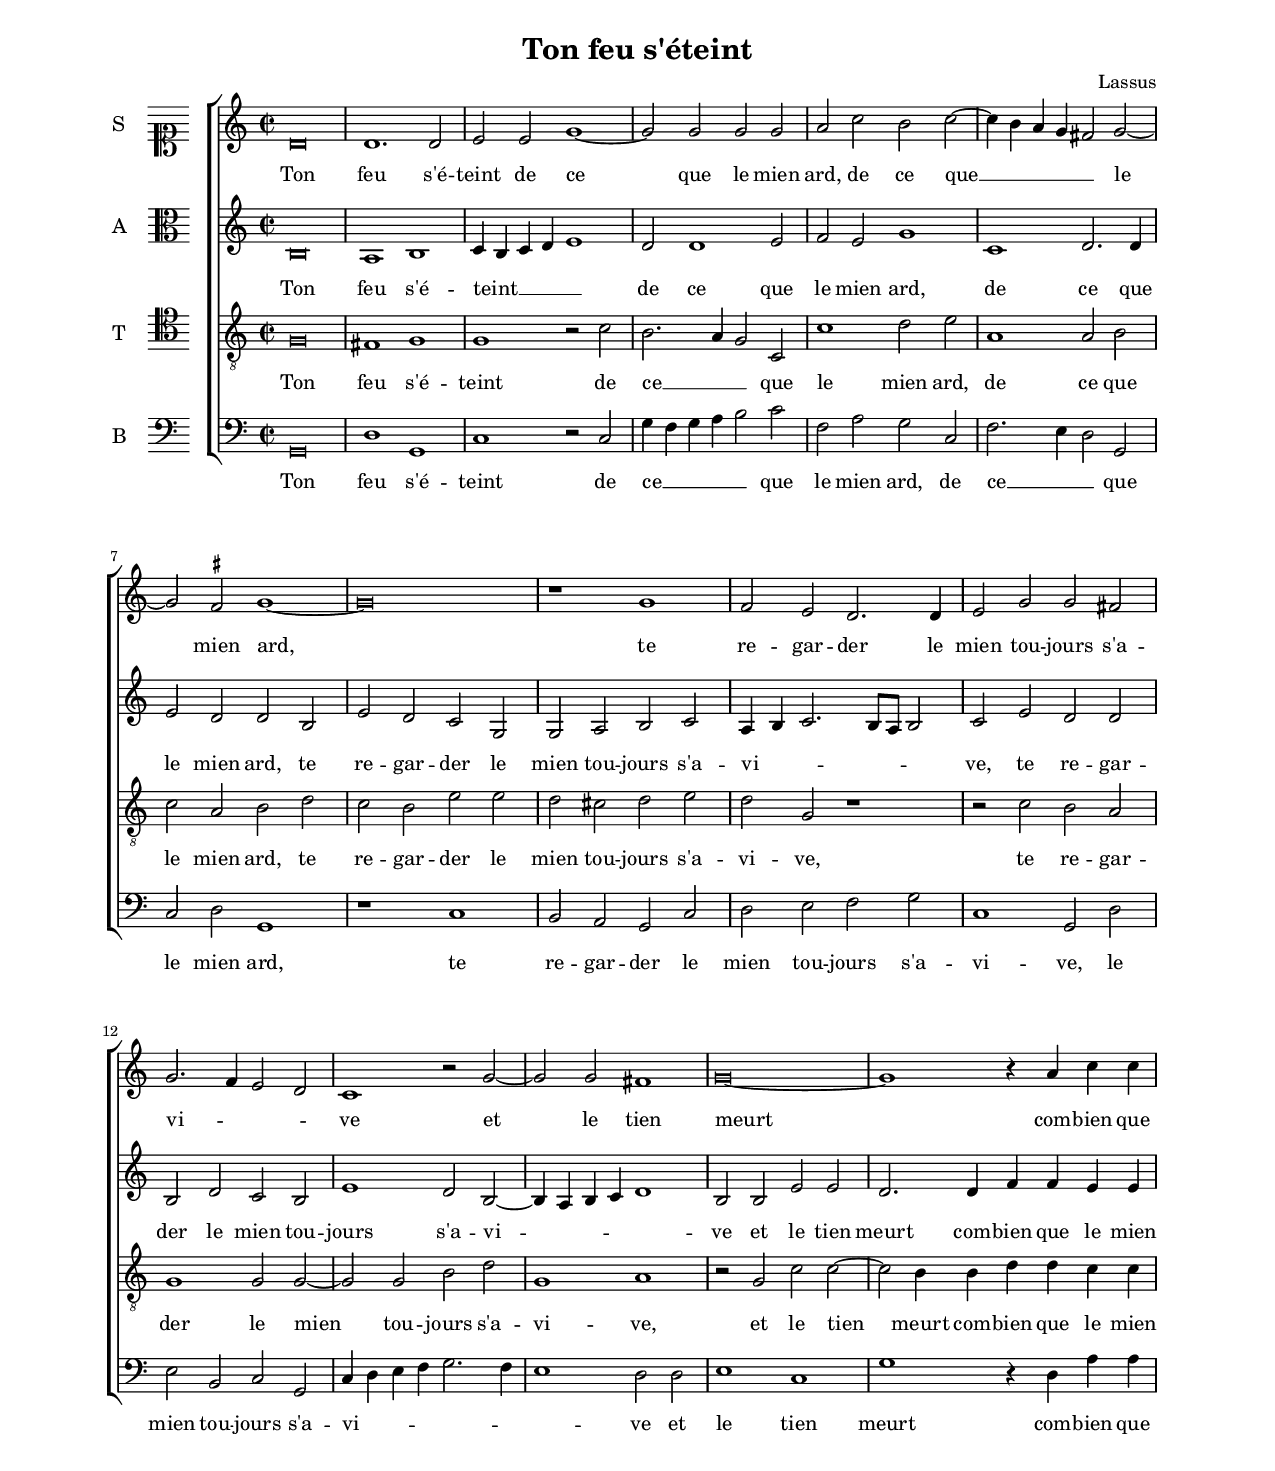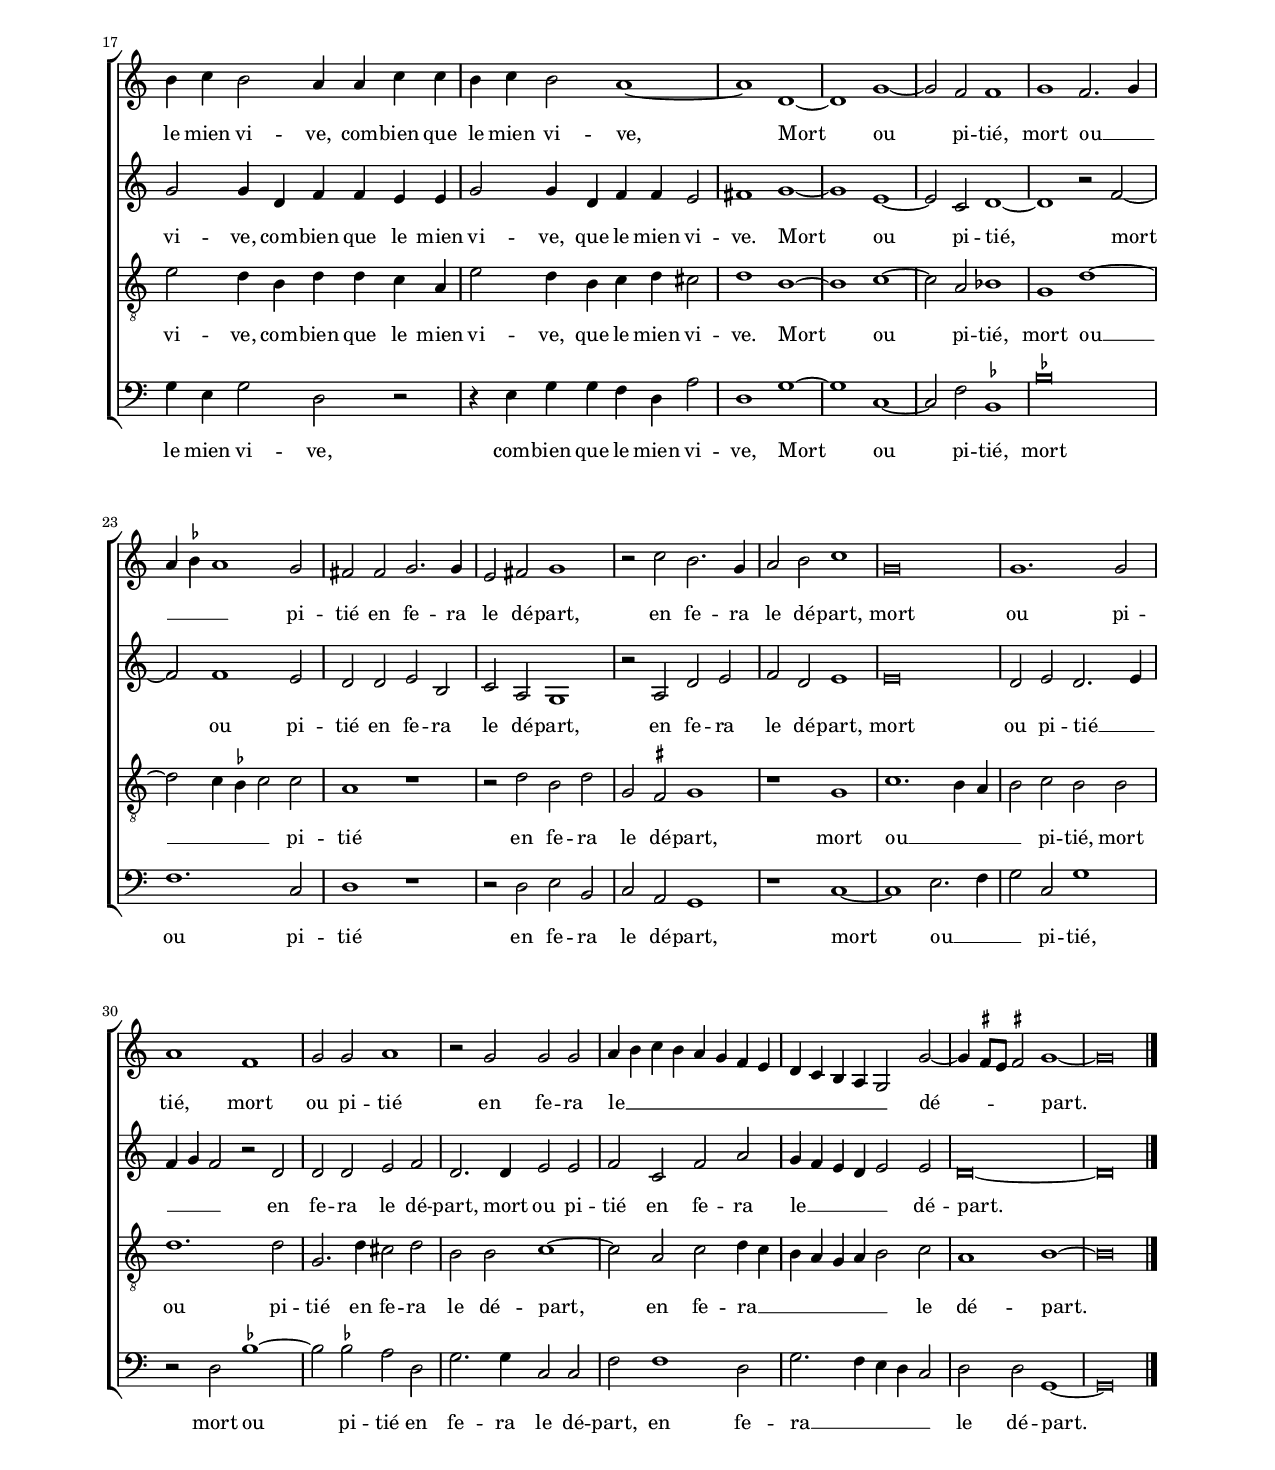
\header
{
  title="Ton feu s'éteint"
  composer="Lassus"
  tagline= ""
}

\version "2.18.2"
\include "deutsch.ly"
#(set-global-staff-size 16)
#(set-default-paper-size "letter")
#(ly:set-option 'point-and-click #f)

	
global = {
	\key c \major
	\time 2/2 \set Score.measureLength = #(ly:make-moment 2/1)
	% \time 3/1 \once \override Score.TimeSignature.style = #'single-digit
        \skip 1*72 \bar "|."
	}

	ficta = { \once \set suggestAccidentals = ##t }
	
	forget = #(define-music-function (parser location music) (ly:music?) #{
		\accidentalStyle forget
		$music
		\accidentalStyle default
		#})
	
	m = \melisma
	me = \melismaEnd
%	\mark \markup { \override #'(style . baroque) { \note  #"breve" #1 = \note #"breve." #1 } }


\paper
	{
	top-margin = 2 \cm
	bottom-margin = 2 \cm
	left-margin = 2 \cm
	right-margin = 2 \cm
	ragged-bottom = ##f
	ragged-last-bottom = ##t
	print-page-number = ##f
	system-system-spacing = #'((basic-distance . 20) (minimum-distance . 14) (padding . 8) (strechability . 150))
	systems-per-page = 3
        page-count = 2
%	min-systems-per-page = 3
%	oddHeaderMarkup = \markup { \fill-line { \null \null \column \right-align { \fontsize #1 \fromproperty #'page:page-number-string \null } } }
%	evenHeaderMarkup = \markup { \column \right-align { \fontsize #1 \fromproperty #'page:page-number-string \null } }
	}


incipitcantus = \markup { \score {
	{
	\set Staff.instrumentName = \markup { \fontsize #1 "S" }
	\key c \major
	\clef soprano
	s4 \bar ""
	}
	\layout  {
	raggedright = ##t
	indent = 0.9 \cm
	line-width = 1.6\cm
	\context { \Staff \remove Time_signature_engraver }
	\override Staff.Clef.Y-extent = #'(0 . 0)
	}} \hspace #1 }
	
      
incipitaltus = \markup { \score {
	{
	\set Staff.instrumentName = \markup { \fontsize #1 "A" }
	\key c \major
	\clef alto
	s4 \bar ""
	}
	\layout  {
	raggedright = ##t
	indent = 0.9 \cm
	line-width = 1.6\cm
	\context { \Staff \remove Time_signature_engraver }
	\override Staff.Clef.Y-extent = #'(0 . 0)
	}} \hspace #1 }


incipittenor = \markup { \score {
	{
	\set Staff.instrumentName = \markup { \fontsize #1 "T" }
	\key c \major
	\clef tenor
	s4 \bar ""
	}
	\layout  {
	raggedright = ##t
	indent = 0.9 \cm
	line-width = 1.6\cm
	\context { \Staff \remove Time_signature_engraver }
	\override Staff.Clef.Y-extent = #'(0 . 0)
	}} \hspace #1 }


incipitbassus = \markup { \score {
	{
	\set Staff.instrumentName = \markup { \fontsize #1 "B" }
	\key c \major
	\clef bass
	s4 \bar ""
	}
	\layout  {
	raggedright = ##t
	indent = 0.9 \cm
	line-width = 1.6\cm
	\context { \Staff \remove Time_signature_engraver }
	\override Staff.Clef.Y-extent = #'(0 . 0)
	}} \hspace #1 }


cantus =  \relative c''
	{
	d,\breve
	d1. d2
	e2 e g1~
	g2 g g g
%5
	a2 c h c~ |
	c4 h a g fis2 g~
	g2 \ficta fis g1~
	g\breve
	r1 g
%10
	f2 e d2. d4 |
	e2 g g fis
	g2. f4 e2 d
	c1 r2 g'~
	g2 g fis1
%15
	g\breve~ |
	g1 r4 a c c
	h4 c h2 a4 a c c
	h4 c h2 a1~
	a1 d,~
%20
	d1 g~ |
	g2 f f1
	g1 f2. g4
	a4 \ficta b a1 g2
	fis2 fis g2. g4
%25
	e2 fis g1 |
	r2 c h2. g4
	a2 h c1
	g\breve
	g1. g2
%30
	a1 f |
	g2 g a1
	r2 g g g
	a4 h c h a g f e
	d4 c h a g2 g'~
%35
	g4 \ficta fis8 e \ficta fis!2 g1~ |
	g\breve |
	}


altus =  \relative c'
        {
	h\breve
	a1 h
	c4 h c d e1
	d2 d1 e2
%5
	f2 e g1 |
	c,1 d2. d4
	e2 d d h
	e2 d c g
	g2 a h c
%10
	a4 h c2. h8 a h2 |
	c2 e d d
	h2 d c h
	e1 d2 h~
	h4 a h c d1
%15
	h2 h e e |
	d2. d4 f f e e
	g2 g4 d f f e e
	g2 g4 d f f e2
	fis1 g~
%20
	g1 e~ |
	e2 c d1~
	d1 r2 f~
	f2 f1 e2
	d2 d e h
%25
	c2 a g1 |
	r2 a d e
	f2 d e1
	e\breve
	d2 e d2. e4
%30
	f4 g f2 r d |
	d2 d e f
	d2. d4 e2 e
	f2 c f a
	g4 f e d e2 e
%35
	d\breve~
	d\breve |
	}


tenor =  \relative c'
	{
	g\breve
	fis1 g
	g1 r2 c
	h2. a4 g2 c,
%5
	c'1 d2 e |
	a,1 a2 h
	c2 a h d
	c2 h e e
	d2 cis d e
%10
	d2 g, r1 |
	r2 c h a
	g1 g2 g~
	g2 g h d
	g,1 a
%15
	r2 g c c~ |
	c2 h4 h d d c c
	e2 d4 h d d c a
	e'2 d4 h c d cis2
	d1 h~
%20
	h1 c~ |
	c2 a b1
	g1 d'1~
	d2 c4 \ficta b c2 c
	a1 r
%25
	r2 d h d |
	g,2 \ficta fis g1
	r1 g
	c1. h4 a
	h2 c h h
%30
	d1. d2 |
	g,2. d'4 cis2 d
	h2 h c1~
	c2 a c d4 c
	h4 a g a h2 c
%35
	a1 h~
	h\breve |
	}


bassus  =  \relative c
	{
	g\breve
	d'1 g,
	c1 r2 c
	g'4 f g a h2 c
%5
	f,2 a g c, |
	f2. e4 d2 g,
	c2 d g,1
	r1 c
	h2 a g c
%10
	d2 e f g |
	c,1 g2 d'
	e2 h c g
	c4 d e f g2. f4
	e1 d2 d
%15
	e1 c |
	g'1 r4 d a' a
	g4 e g2 d r
	r4 e g g f d a'2
	d,1 g~
%20
	g1 c,~ |
	c2 f \ficta b,1
	\ficta b'\breve
	f1. c2 
	d1 r
%25
	r2 d e h |
	c2 a g1
	r1 c~
	c1 e2. f4
	g2 c, g'1
%30
	r2 d \ficta b'1~
	\ficta b2 \ficta b! a d,
	g2. g4 c,2 c
	f2 f1 d2
	g2. f4 e d c2
%35
	d2 d g,1~
	g\breve |
	}

lyricscantus = \lyricmode {
	Ton feu s'é -- teint de ce que le mien ard,
        de ce que __ _ _ _ _ le mien ard,
        te re -- gar -- der le mien tou -- jours s'a -- vi -- _ _ _ ve
        et le tien meurt com -- bien que le mien vi -- ve,
        com -- bien que le mien vi -- ve,
        Mort ou pi -- tié,
        mort ou __ _ _ _ _ pi -- tié
        en fe -- ra le dé -- part,
        en fe -- ra le dé -- part,
        mort ou pi -- tié,
        mort ou pi -- tié
        en fe -- ra le __ _ _ _ _ _ _ _ _ _ _ _ _ dé -- _ _ _ part.
	}


lyricsaltus = \lyricmode {
	Ton feu s'é -- teint __ _ _ _ _ de ce que le mien ard,
        de ce que le mien ard,
        te re -- gar -- der le mien tou -- jours s'a -- vi -- _ _ _ _ _ ve,
        te re -- gar -- der le mien tou -- jours s'a -- vi -- _ _ _ _ ve
        et le tien meurt com -- bien que le mien vi -- ve,
        com -- bien que le mien vi -- ve,
        que le mien vi -- ve.
        Mort ou pi -- tié,
        mort ou pi -- tié
        en fe -- ra le dé -- part,
        en fe -- ra le dé -- part,
        mort ou pi -- tié __ _ _ _ _
        en fe -- ra le dé -- part,
        mort ou pi -- tié
        en fe -- ra le __ _ _ _ _ dé -- part.
	}


lyricstenor = \lyricmode {
	Ton feu s'é -- teint de ce __ _ _ que le mien ard,
        de ce que le mien ard,
        te re -- gar -- der le mien tou -- jours s'a -- vi -- ve,
        te re -- gar -- der le mien tou -- jours s'a -- vi -- ve,
        et le tien meurt com -- bien que le mien vi -- ve,
        com -- bien que le mien vi -- ve,
        que le mien vi -- ve.
        Mort ou pi -- tié,
        mort ou __ _ _ _ pi -- tié
        en fe -- ra le dé -- part,
        mort ou __ _ _ _ pi -- tié,
        mort ou pi -- tié
        en fe -- ra le dé -- part,
        en fe -- ra __ _ _ _ _ _ _ le dé -- part.
	}


lyricsbassus = \lyricmode {
	Ton feu s'é -- teint de ce __ _ _ _ _ que le mien ard,
        de ce __ _ _ que le mien ard,
        te re -- gar -- der le mien tou -- jours s'a -- vi -- ve,
        le mien tou -- jours s'a -- vi -- _ _ _ _ _ _ ve
        et le tien meurt com -- bien que le mien vi -- ve,
        com -- bien que le mien vi -- ve,
        Mort ou pi -- tié,
        mort ou pi -- tié
        en fe -- ra le dé -- part,
        mort ou __ _ _ pi -- tié,
        mort ou pi -- tié
        en fe -- ra le dé -- part,
        en fe -- ra __ _ _ _ _ le dé -- part.
	}


\score
{  
	% \transpose {
	\new ChoirStaff \with { \override StaffGrouper.staff-staff-spacing.basic-distance = #13 }
	<<

	\new Staff << \global
	\new Voice="v1" {
		\set Staff.instrumentName=\incipitcantus
		\set Staff.midiInstrument = "reed organ"
		\clef "violin"
		\cantus }
	\new Lyrics \lyricsto "v1" {\lyricscantus }
	>>


	\new Staff << \global
	\new Voice="v2" {
		\set Staff.instrumentName=\incipitaltus
		\set Staff.midiInstrument = "reed organ"
		\clef "violin" 
		\altus}
	\new Lyrics \lyricsto "v2" {\lyricsaltus }
	>>


	\new Staff << \global
	\new Voice="v3" {
		\set Staff.instrumentName=\incipittenor
		\set Staff.midiInstrument = "reed organ"
		\clef "G_8"
		\tenor }
	\new Lyrics \lyricsto "v3" {\lyricstenor }
	>>


	\new Staff << \global
	\new Voice="v4" {
		\set Staff.instrumentName=\incipitbassus
		\set Staff.midiInstrument = "reed organ"
		\clef "bass" 
		\bassus }
	\new Lyrics \lyricsto "v4" {\lyricsbassus}
	>>

	>>
	% } % transpose

	\layout
	{
	indent = 1.7 \cm
	\context { \Lyrics \override VerticalAxisGroup.nonstaff-relatedstaff-spacing.padding = #2 }
%	\context { \Lyrics \override LyricText.font-size = #1 }
	\context { \Staff \override TimeSignature.break-visibility = #end-of-line-invisible }
%	\context { \Staff \override InstrumentName.X-offset = #'-25 }
	\context { \Voice \override Slur.transparent = ##t }
%	\context { \Voice \override AccidentalSuggestion.avoid-slur = #'ignore }
%	\context { \Voice \override AccidentalSuggestion.outside-staff-priority = ##f }
	\context { \Score \override BarNumber.padding = #2 }
	\context { \Voice \override NoteHead.style = #'baroque }
	}

\midi
	{
    	\tempo 2 = 90
	}
	
}


% EOF